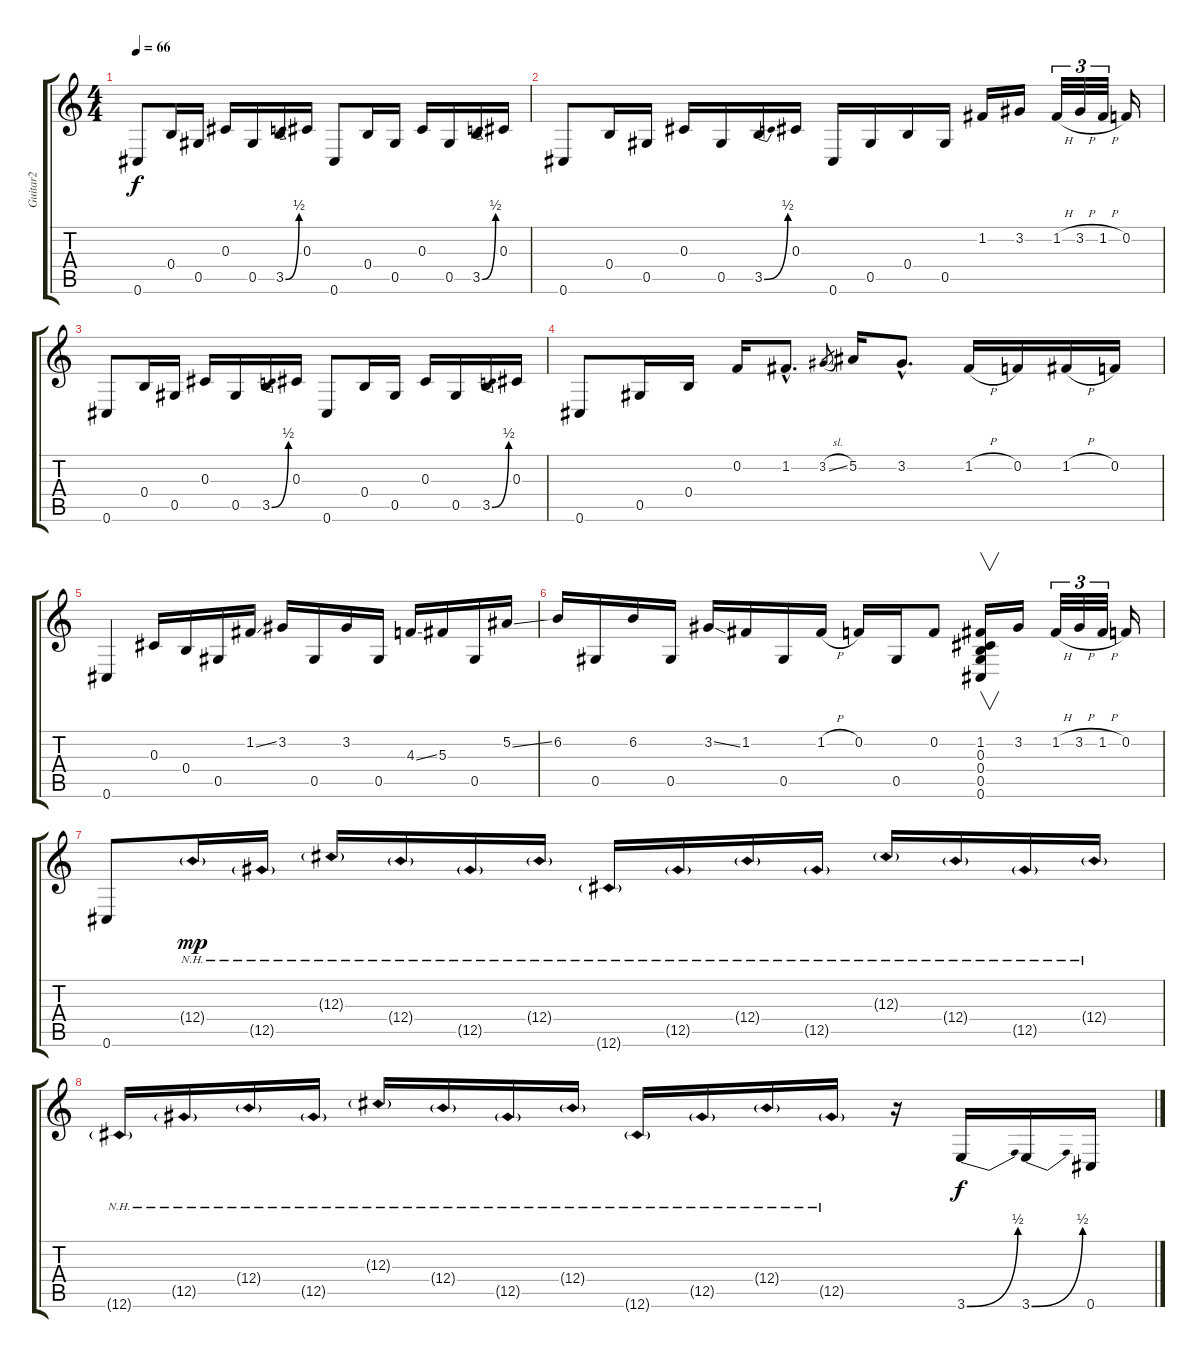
\track ("Guitar2" "Guitar2") {instrument acousticguitarsteel}
\staff {score tabs}
\tuning (B3 F3 Db3 B2 Ab2 Db2) {hide}
\ts (4 4)
\tempo 66
\clef g2
\ks c
0.6.8{dy f} 0.4.16 0.5.16 0.3.16 0.5.16 3.5{be (bend 0 0 60 2)}.16 0.3.16 0.6.8 0.4.16 0.5.16 0.3.16 0.5.16 3.5{be (bend 0 0 60 2)}.16 0.3.16 |
0.6.8 0.4.16 0.5.16 0.3.16 0.5.16 3.5{be (bend 0 0 60 2)}.16 0.3.16 0.6.16 0.5.16 0.4.16 0.5.16 1.2.16 3.2.16 1.2{h}.32{tu (3 2)} 3.2{h}.32{tu (3 2)} 1.2{h}.32{tu (3 2)} 0.2.16 |
0.6.8 0.4.16 0.5.16 0.3.16 0.5.16 3.5{be (bend 0 0 60 2)}.16 0.3.16 0.6.8 0.4.16 0.5.16 0.3.16 0.5.16 3.5{be (bend 0 0 60 2)}.16 0.3.16 |
0.6.8 0.5.16 0.4.16 0.2.16 1.2{hac}.8{d} 3.2{sl}.8{gr} 5.2.16 3.2{hac}.8{d} 1.2{h}.16 0.2.16 1.2{h}.16 0.2.16 |
0.6.4 0.3.16 0.4.16 0.5.16 1.2{ss}.16 3.2.16 0.5.16 3.2.16 0.5.16 4.3{ss}.16 5.3.16 0.5.16 5.2{ss}.16 |
6.2.16 0.5.16 6.2.16 0.5.16 3.2{ss}.16 1.2.16 0.5.16 1.2{h}.16 0.2.16 0.5.16 0.2.8 (1.2 0.3 0.4 0.5 0.6).16{v} 3.2.16 1.2{h}.32{tu (3 2)} 3.2{h}.32{tu (3 2)} 1.2{h}.32{tu (3 2)} 0.2.16 |
0.6.8 12.4{nh g}.16{dy mp} 12.5{nh g}.16 12.3{nh g}.16 12.4{nh g}.16 12.5{nh g}.16 12.4{nh g}.16 12.6{nh g}.16 12.5{nh g}.16 12.4{nh g}.16 12.5{nh g}.16 12.3{nh g}.16 12.4{nh g}.16 12.5{nh g}.16 12.4{nh g}.16 |
12.6{nh g}.16 12.5{nh g}.16 12.4{nh g}.16 12.5{nh g}.16 12.3{nh g}.16 12.4{nh g}.16 12.5{nh g}.16 12.4{nh g}.16 12.6{nh g}.16 12.5{nh g}.16 12.4{nh g}.16 12.5{nh g}.16 r.16 3.6{be (bend 0 0 60 2)}.16{dy f} 3.6{be (bend 0 0 60 2)}.16 0.6.16
